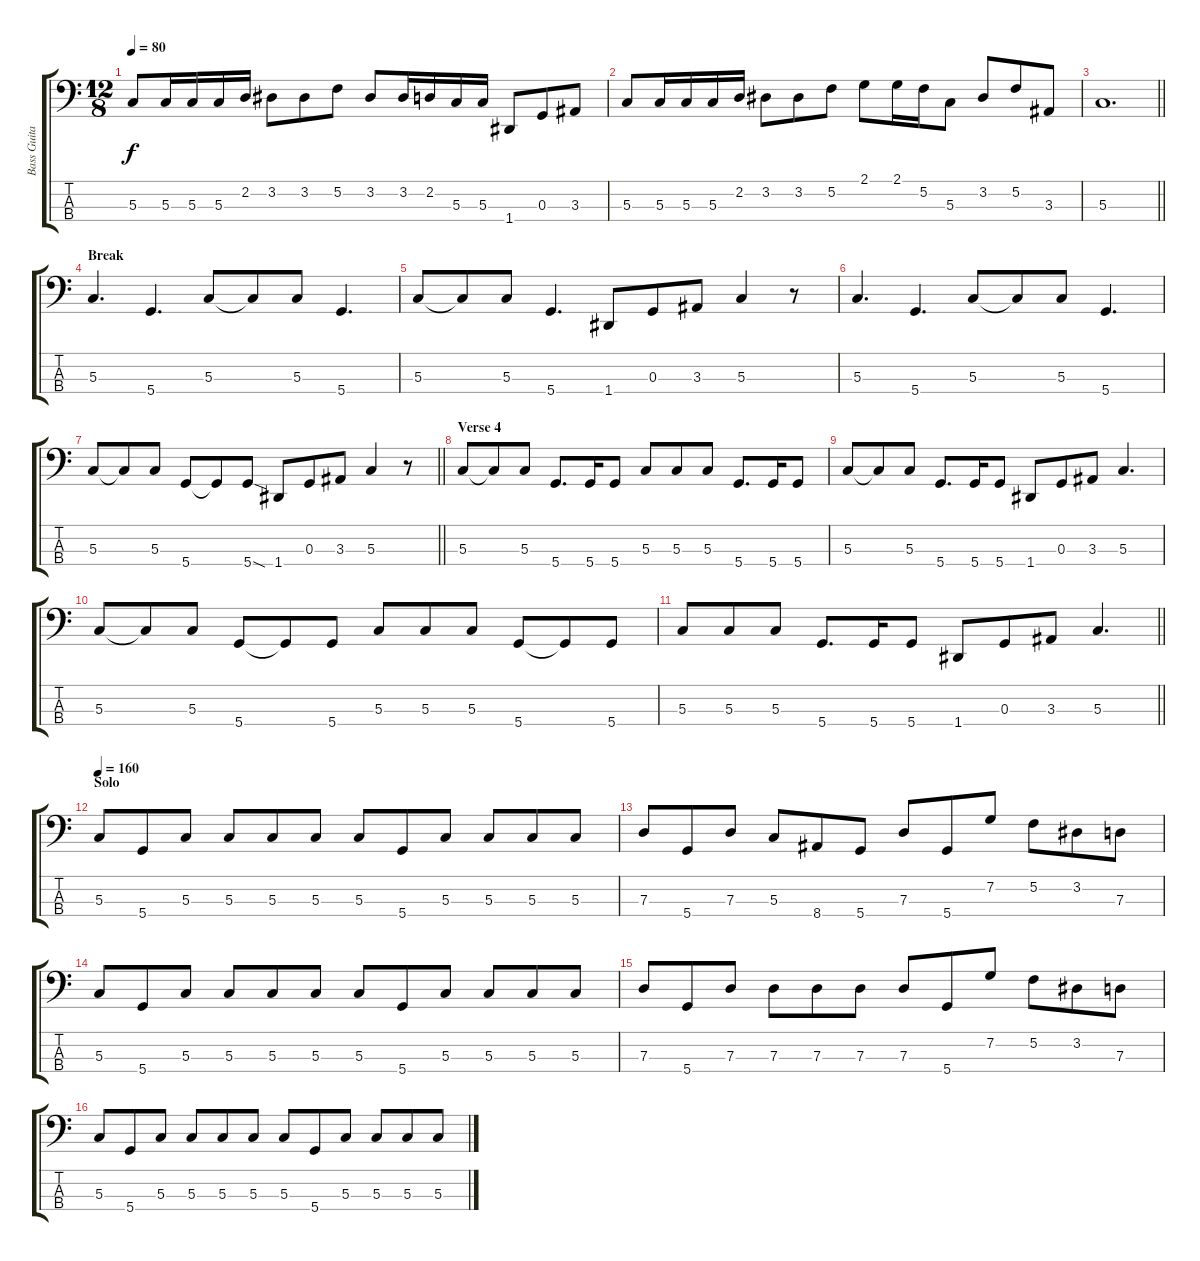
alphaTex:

\track ("Bass Guitar" "Bass Guita") {instrument electricbassfinger}
\staff {score tabs}
\tuning (F2 C2 G1 D1) {hide}
\ts (12 8)
\tempo 80
\clef f4
\ks c
5.3.8{dy f} 5.3.16 5.3.16 5.3.16 2.2.16 3.2.8 3.2.8 5.2.8 3.2.8 3.2.16 2.2.16 5.3.16 5.3.16 1.4.8 0.3.8 3.3.8 |
5.3.8 5.3.16 5.3.16 5.3.16 2.2.16 3.2.8 3.2.8 5.2.8 2.1.8 2.1.16 5.2.16 5.3.8 3.2.8 5.2.8 3.3.8 |
\barLineRight lightlight
5.3.1{d} |
\section ("" "Break")
5.3.4{d} 5.4.4{d} 5.3.8 5.3{t}.8 5.3.8 5.4.4{d} |
5.3.8 5.3{t}.8 5.3.8 5.4.4{d} 1.4.8 0.3.8 3.3.8 5.3.4 r.8 |
5.3.4{d} 5.4.4{d} 5.3.8 5.3{t}.8 5.3.8 5.4.4{d} |
\barLineRight lightlight
5.3.8 5.3{t}.8 5.3.8 5.4.8 5.4{t}.8 5.4{sod}.8 1.4.8 0.3.8 3.3.8 5.3.4 r.8 |
\section ("" "Verse 4")
5.3.8 5.3{t}.8 5.3.8 5.4.8{d} 5.4.16 5.4.8 5.3.8 5.3.8 5.3.8 5.4.8{d} 5.4.16 5.4.8 |
5.3.8 5.3{t}.8 5.3.8 5.4.8{d} 5.4.16 5.4.8 1.4.8 0.3.8 3.3.8 5.3.4{d} |
5.3.8 5.3{t}.8 5.3.8 5.4.8 5.4{t}.8 5.4.8 5.3.8 5.3.8 5.3.8 5.4.8 5.4{t}.8 5.4.8 |
\barLineRight lightlight
5.3.8 5.3.8 5.3.8 5.4.8{d} 5.4.16 5.4.8 1.4.8 0.3.8 3.3.8 5.3.4{d} |
\section ("" "Solo")
\tempo 160
5.3.8 5.4.8 5.3.8 5.3.8 5.3.8 5.3.8 5.3.8 5.4.8 5.3.8 5.3.8 5.3.8 5.3.8 |
7.3.8 5.4.8 7.3.8 5.3.8 8.4.8 5.4.8 7.3.8 5.4.8 7.2.8 5.2.8 3.2.8 7.3.8 |
5.3.8 5.4.8 5.3.8 5.3.8 5.3.8 5.3.8 5.3.8 5.4.8 5.3.8 5.3.8 5.3.8 5.3.8 |
7.3.8 5.4.8 7.3.8 7.3.8 7.3.8 7.3.8 7.3.8 5.4.8 7.2.8 5.2.8 3.2.8 7.3.8 |
5.3.8 5.4.8 5.3.8 5.3.8 5.3.8 5.3.8 5.3.8 5.4.8 5.3.8 5.3.8 5.3.8 5.3.8
